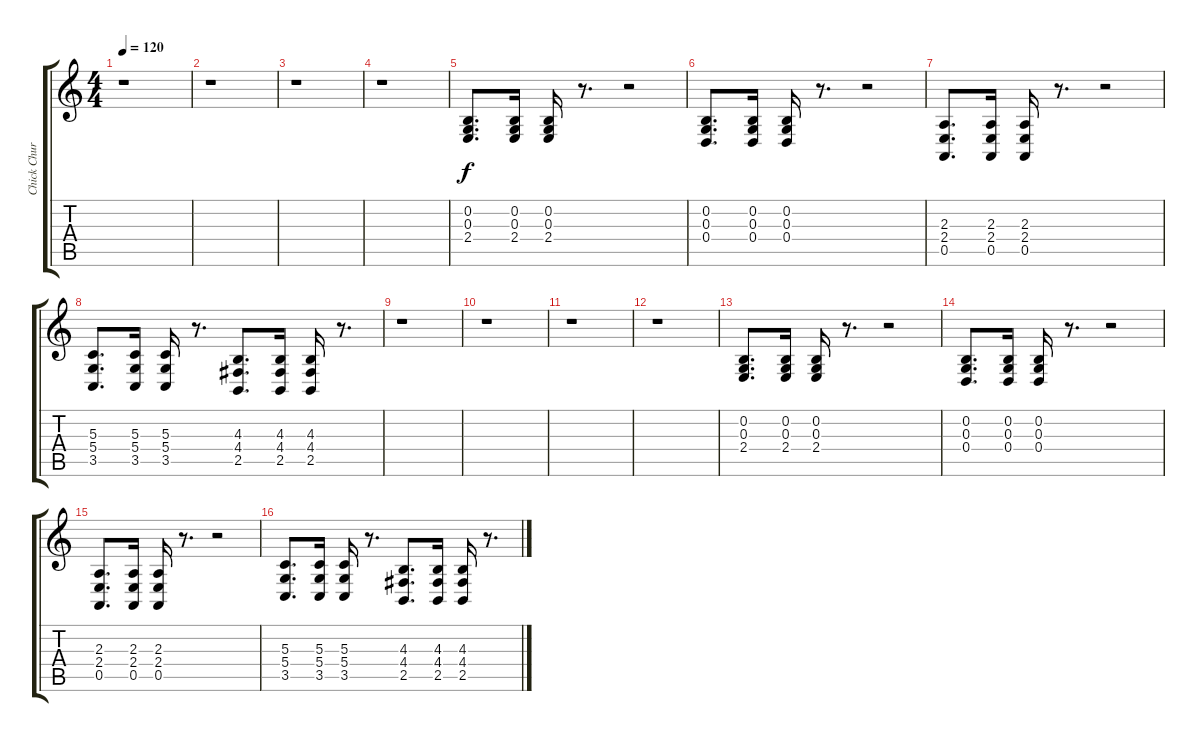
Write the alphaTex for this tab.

\track ("Chick Churchill" "Chick Chur") {instrument brightacousticpiano}
\staff {score tabs}
\tuning (E4 B3 G3 D3 A2 E2) {hide}
\ts (4 4)
\tempo 120
\clef g2
\ks c
r.1{dy f} |
r.1 |
r.1 |
r.1 |
(0.2 0.3 2.4).8{d} (0.2 0.3 2.4).16 (0.2 0.3 2.4).16 r.8{d} r.2 |
(0.2 0.3 0.4).8{d} (0.2 0.3 0.4).16 (0.2 0.3 0.4).16 r.8{d} r.2 |
(2.3 2.4 0.5).8{d} (2.3 2.4 0.5).16 (2.3 2.4 0.5).16 r.8{d} r.2 |
(5.3 5.4 3.5).8{d} (5.3 5.4 3.5).16 (5.3 5.4 3.5).16 r.8{d} (4.3 4.4 2.5).8{d} (4.3 4.4 2.5).16 (4.3 4.4 2.5).16 r.8{d} |
r.1 |
r.1 |
r.1 |
r.1 |
(0.2 0.3 2.4).8{d} (0.2 0.3 2.4).16 (0.2 0.3 2.4).16 r.8{d} r.2 |
(0.2 0.3 0.4).8{d} (0.2 0.3 0.4).16 (0.2 0.3 0.4).16 r.8{d} r.2 |
(2.3 2.4 0.5).8{d} (2.3 2.4 0.5).16 (2.3 2.4 0.5).16 r.8{d} r.2 |
(5.3 5.4 3.5).8{d} (5.3 5.4 3.5).16 (5.3 5.4 3.5).16 r.8{d} (4.3 4.4 2.5).8{d} (4.3 4.4 2.5).16 (4.3 4.4 2.5).16 r.8{d}
